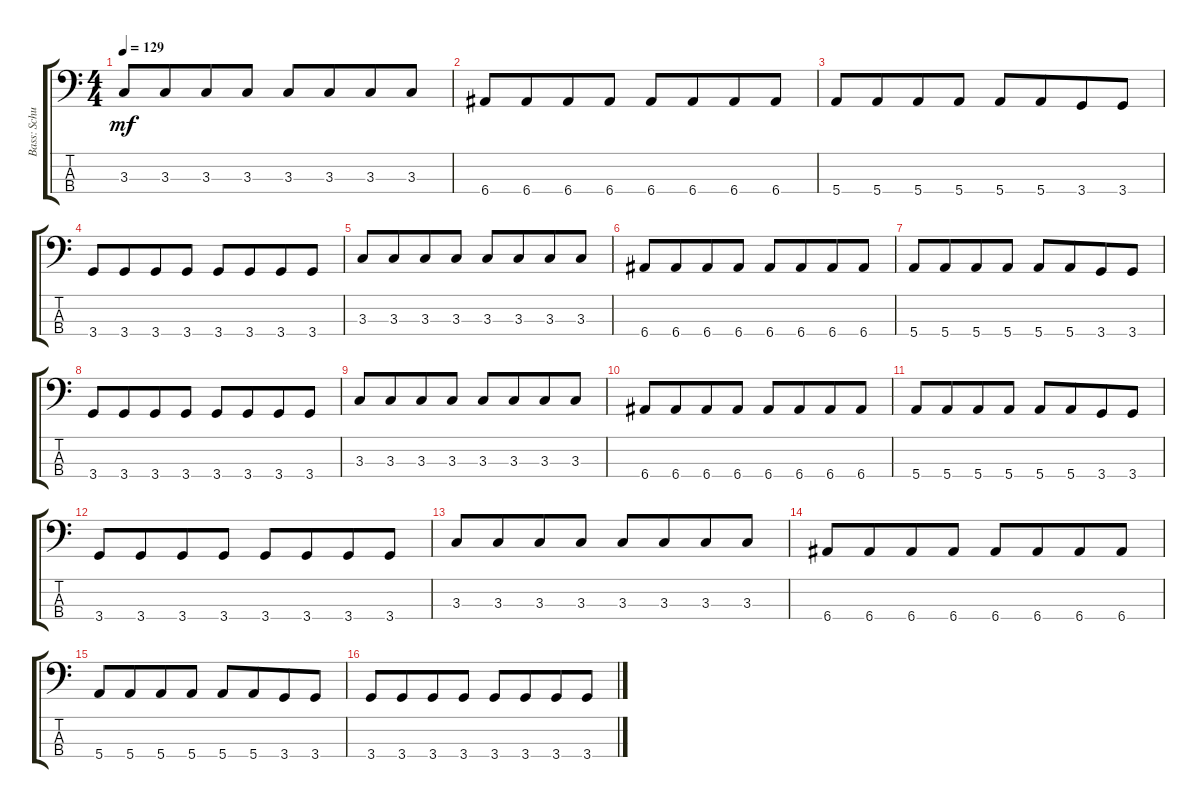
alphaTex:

\track ("Bass: Schuyler" "Bass: Schu") {instrument electricbassfinger}
\staff {score tabs}
\tuning (G2 D2 A1 E1) {hide}
\ts (4 4)
\tempo 129
\clef f4
\ks c
3.3.8{dy mf} 3.3.8{beam merge} 3.3.8 3.3.8 3.3.8 3.3.8{beam merge} 3.3.8 3.3.8 |
6.4.8 6.4.8{beam merge} 6.4.8 6.4.8 6.4.8 6.4.8{beam merge} 6.4.8 6.4.8 |
5.4.8 5.4.8{beam merge} 5.4.8 5.4.8 5.4.8 5.4.8{beam merge} 3.4.8 3.4.8 |
3.4.8{beam merge} 3.4.8{beam merge} 3.4.8{beam merge} 3.4.8{beam split} 3.4.8{beam merge} 3.4.8{beam merge} 3.4.8 3.4.8 |
3.3.8 3.3.8{beam merge} 3.3.8 3.3.8 3.3.8 3.3.8{beam merge} 3.3.8 3.3.8 |
6.4.8 6.4.8{beam merge} 6.4.8 6.4.8 6.4.8 6.4.8{beam merge} 6.4.8 6.4.8 |
5.4.8 5.4.8{beam merge} 5.4.8 5.4.8 5.4.8 5.4.8{beam merge} 3.4.8 3.4.8 |
3.4.8{beam merge} 3.4.8{beam merge} 3.4.8{beam merge} 3.4.8{beam split} 3.4.8{beam merge} 3.4.8{beam merge} 3.4.8 3.4.8 |
3.3.8 3.3.8{beam merge} 3.3.8 3.3.8 3.3.8 3.3.8{beam merge} 3.3.8 3.3.8 |
6.4.8 6.4.8{beam merge} 6.4.8 6.4.8 6.4.8 6.4.8{beam merge} 6.4.8 6.4.8 |
5.4.8 5.4.8{beam merge} 5.4.8 5.4.8 5.4.8 5.4.8{beam merge} 3.4.8 3.4.8 |
3.4.8{beam merge} 3.4.8{beam merge} 3.4.8{beam merge} 3.4.8{beam split} 3.4.8{beam merge} 3.4.8{beam merge} 3.4.8 3.4.8 |
3.3.8 3.3.8{beam merge} 3.3.8 3.3.8 3.3.8 3.3.8{beam merge} 3.3.8 3.3.8 |
6.4.8 6.4.8{beam merge} 6.4.8 6.4.8 6.4.8 6.4.8{beam merge} 6.4.8 6.4.8 |
5.4.8 5.4.8{beam merge} 5.4.8 5.4.8 5.4.8 5.4.8{beam merge} 3.4.8 3.4.8 |
3.4.8{beam merge} 3.4.8{beam merge} 3.4.8{beam merge} 3.4.8{beam split} 3.4.8{beam merge} 3.4.8{beam merge} 3.4.8 3.4.8
